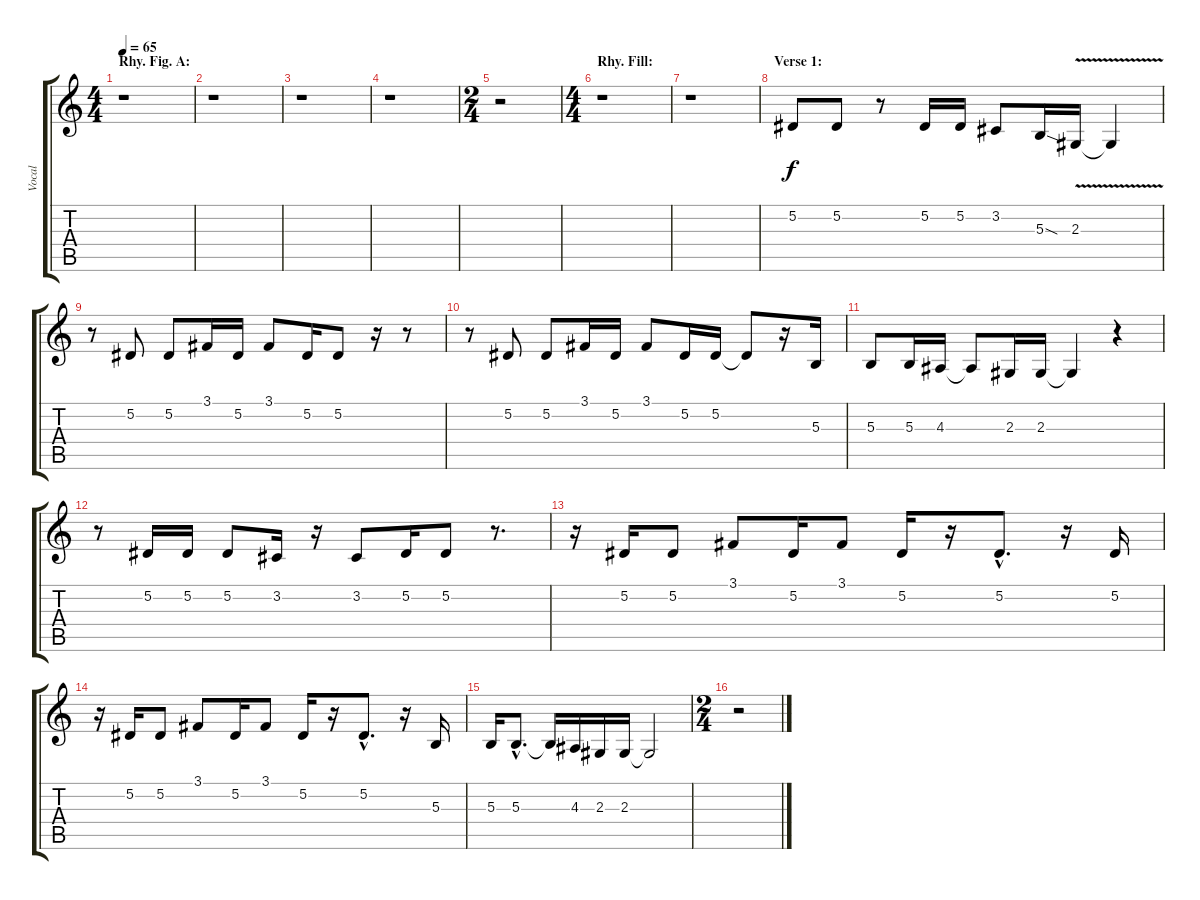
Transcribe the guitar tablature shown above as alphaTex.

\track ("Vocal" "Vocal") {instrument oboe}
\staff {score tabs}
\tuning (Eb4 Bb3 Gb3 Db3 Ab2 Eb2) {hide}
\ts (4 4)
\section ("" "Rhy. Fig. A:")
\tempo 65
\clef g2
\ks c
r.1{dy f instrument oboe} |
r.1 |
r.1 |
r.1 |
\ts (2 4)
r.2 |
\ts (4 4)
\section ("" "Rhy. Fill:")
r.1 |
r.1 |
\section ("" "Verse 1:")
5.2.8 5.2.8 r.8 5.2.16 5.2.16 3.2.8 5.3{sod}.16 2.3{v}.16 2.3{t}.4 |
r.8 5.2.8 5.2.8 3.1.16 5.2.16 3.1.8 5.2.16 5.2.8 r.16 r.8 |
r.8 5.2.8 5.2.8 3.1.16 5.2.16 3.1.8 5.2.16 5.2.16 5.2{t}.8 r.16 5.3.16 |
5.3.8 5.3.16 4.3.16 4.3{t}.8 2.3.16 2.3.16 2.3{t}.4 r.4 |
r.8 5.2.16 5.2.16 5.2.8 3.2.16 r.16 3.2.8 5.2.16 5.2.8 r.8{d} |
r.16 5.2.16 5.2.8 3.1.8 5.2.16 3.1.8 5.2.16 r.16 5.2{hac}.8{d} r.16 5.2.16 |
r.16 5.2.16 5.2.8 3.1.8 5.2.16 3.1.8 5.2.16 r.16 5.2{hac}.8{d} r.16 5.3.16 |
5.3.16 5.3{hac}.8{d} 5.3{t}.16 4.3.16 2.3.16 2.3.16 2.3{t}.2 |
\ts (2 4)
r.2
